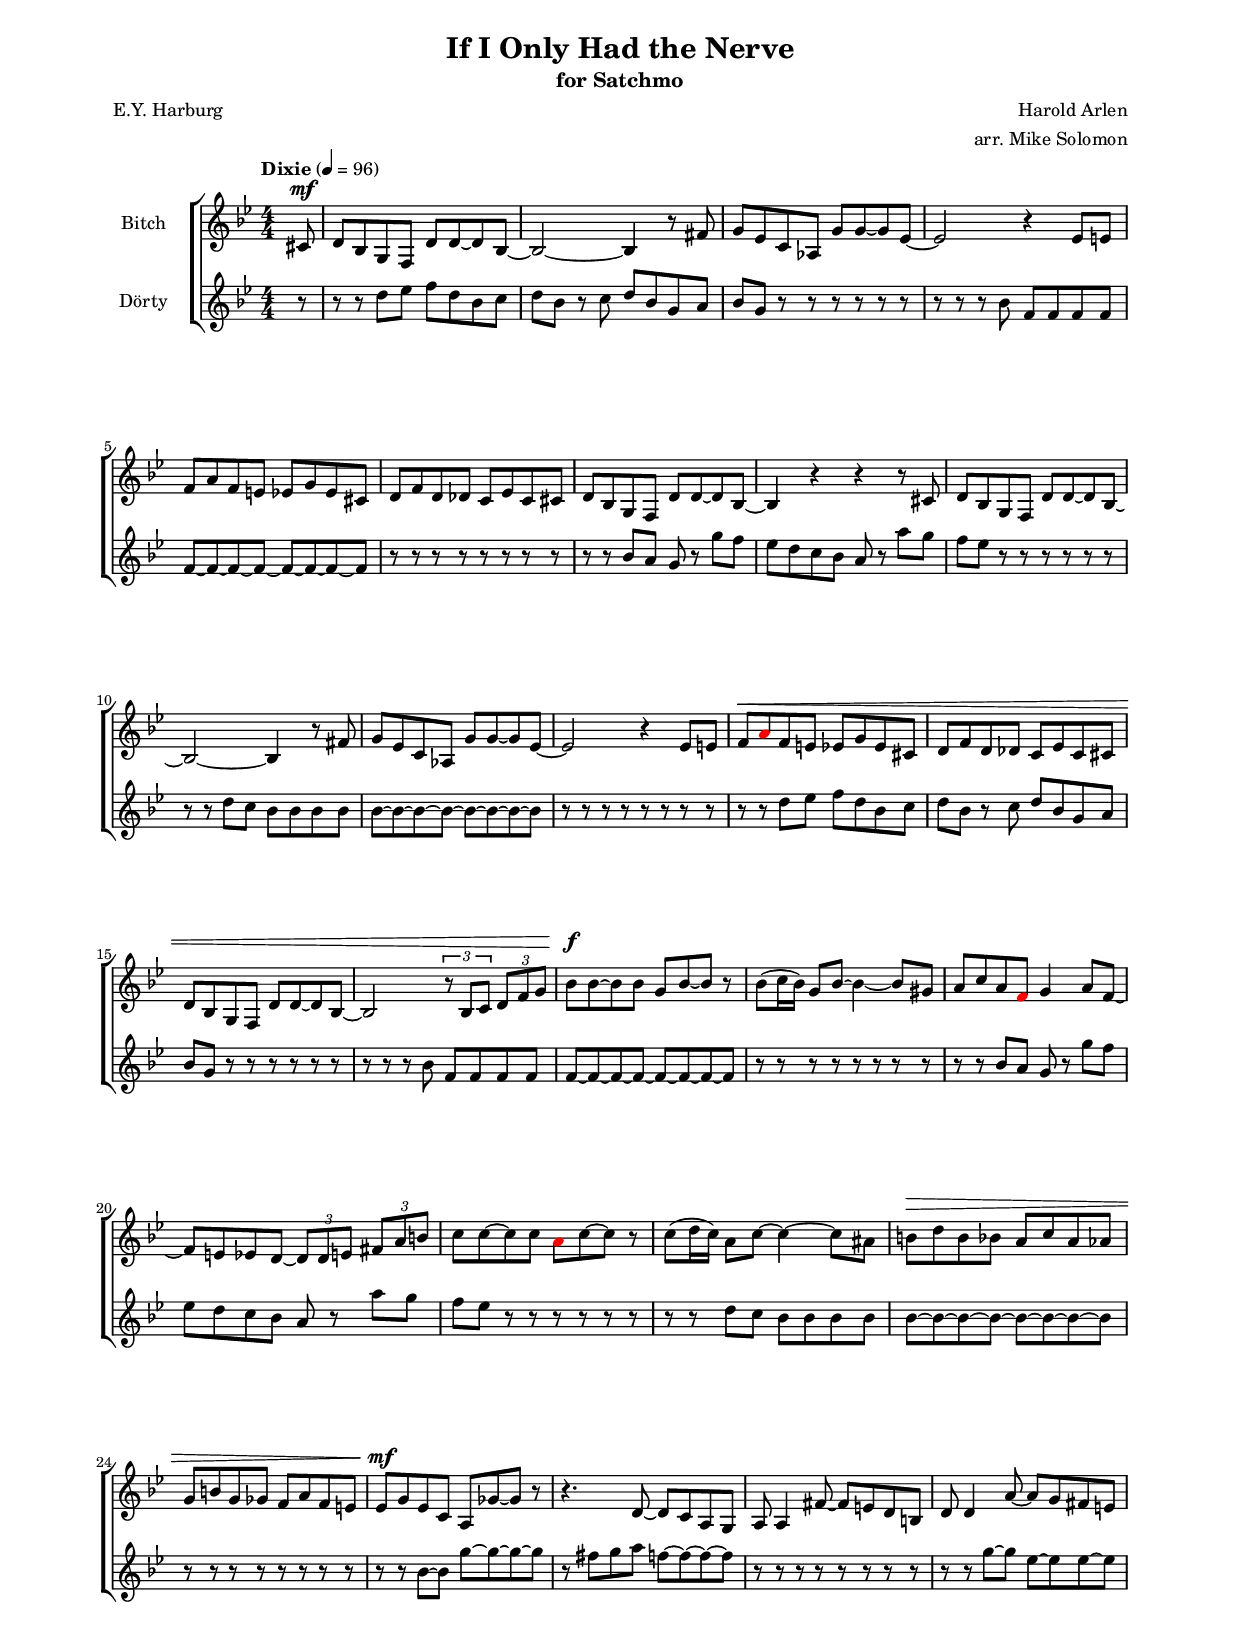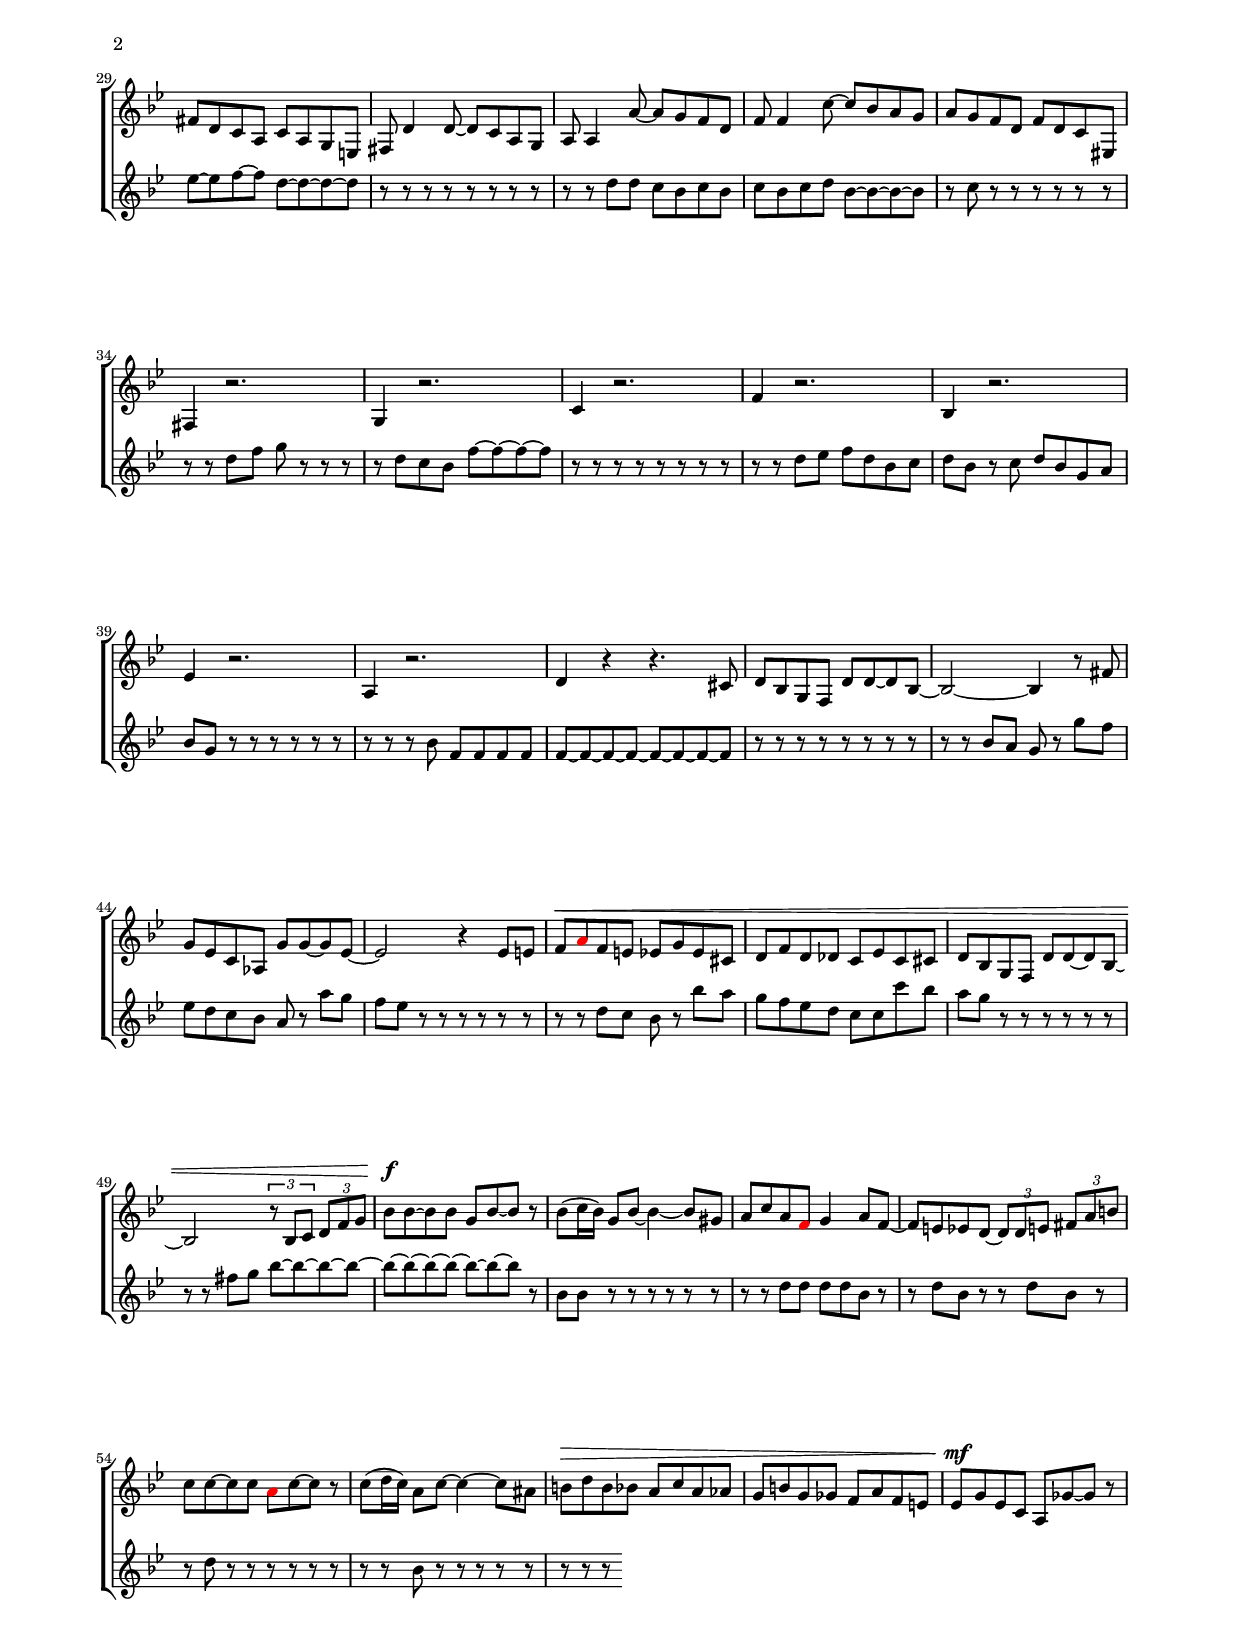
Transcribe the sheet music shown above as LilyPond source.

\version "2.19.0"
\include "defs-devel.ly"

marD = \markup \null
elsD = \markup \null
mikD = \markup \null
rynZ = \markup \null
desD = \markup \null

#(set-global-staff-size 15.87)
autoBeamInstruction = \autoBeamOn

solo = \markup \italic "solo"
psolo = \markup \italic "(solo)"
skat = \markup \italic "sit skat"
shoot = \markup \italic "SYT"

\header {
  title = "If I Only Had the Nerve"
  subtitle = "for Satchmo"
  %title = "Somewhere Over the Rainbow"
  composer = "Harold Arlen"
  poet = "E.Y. Harburg"
  arranger = "arr. Mike Solomon"
  %arranger = "arr. (anon)"
}
\paper {
  #(define fonts
    (set-global-fonts
    #:music "lilyjazz"
    #:brace "lilyjazz"
    #:roman "LilyJAZZText"
    #:sans "LilyJAZZChord"
    #:factor (/ staff-height pt 20)
  ))
  ragged-right = ##f
  left-margin = 0.75\in
  right-margin = 0.75\in
  top-margin = 0.5\in
  bottom-margin = 0.6\in
  ragged-last-bottom = ##f
  %max-systems-per-page = #2
  %oddHeaderMarkup = "FIRST FULL DRAFT 20.10.14 4:44"
  %evenHeaderMarkup = "FIRST FULL DRAFT 20.10.14 4:44"
}


#(ly:set-option 'point-and-click #f)

#(set-global-staff-size 15.87)

railroad =  {
  \once \override BreathingSign.text = \markup \musicglyph #"scripts.caesura.straight"
  \breathe
}
myred = \once \override NoteHead #'color = #red

php = \once \override Hairpin.stencil = #(parenthesize-callback ly:hairpin::print)

\paper {
  footnote-separator-markup = \markup { \column { " "\override #`(span-factor . 1/5) { \draw-hline } }}
  footnote-padding = 1\mm
  top-system-spacing = #'((basic-distance . 1) (minimum-distance . 0) (padding . 1) (stretchability . 40))
  bottom-system-spacing = #'((basic-distance . 1) (minimum-distance . 0) (padding . 1) (stretchability . 50))
  ragged-right = ##f
}

prefatoryMatter = {
  \key bes \major
  \autoBeamInstruction
  \time 4/4
}

scorePrefatoryMatter = {
  \prefatoryMatter
  \partial 8
}

midiPrefatoryMatter = {
  \prefatoryMatter
  \partial 8
}

theme = \relative c {
  cis8-\tag #'first \mf |
  d8 bes8 g8 f8 d'8 d8 ~ d8 bes8 ~ |
  bes2 ~ bes4 r8 fis'8 |
  g8 ees8 c8 aes8 g'8 g8 ~ g8 ees8 ~ |
  ees2 r4 ees8 e8 |
  f8-\tag #'second \< \tag #'second { \rred } a8 f8 e8 ees8 g8 ees8 cis8 |
  d8 f8 d8 des8 c8 ees8 c8 cis8 |
  d8 bes8 g8 f8 d'8 d8 ~ d8 bes8 ~ |
  \tag #'first { bes4 }
  \tag #'second { bes2 }
}

marks = {
  \tempo "Dixie" 4=96
  \time 4/4
  \partial 8 s8
  \repeat unfold 25 { s1 }
}

soprano = \transpose c c {
  \transpose c c' \removeWithTag #'second \theme
  r4 r4 r8
  \transpose c c' \removeWithTag #'first \theme
  \relative c' {
    \times 2/3 { r8 bes c } \times 2/3 { d f g } |
    bes8\f bes8 ~ bes8 bes8 g8 bes8 ~ bes8 r8 |
    bes8 ( c16 bes ) g8 bes8 ~ bes4 ~ bes8 gis8 |
    a8 c8 a8 \rred f8 g4 a8 f8 ~ |
    f8 e8 ees8 d8 ~ \times 2/3 { d d e } \times 2/3 { fis a b } |
    c8 c8 ~ c8 c8 \rred a8 c8 ~ c8 r8 |
    c8 ( d16 c ) a8 c8 ~ c4 ~ c8 ais8 |
    b8\> d8 b8 bes8 a8 c8 a8 aes8 |
    g8 b8 g8 ges8 f8 a8 f8 e8 |
    ees8\mf g8 ees8 c8 a8 ges'8 ~ ges8 r8 |
    r4. d8 ~ d c a g |
    a a4 fis'8 ~ fis e d b |
    d d4 a'8 ~ a g fis e |
    fis d c a c a g e |
    fis d'4 d8 ~ d c a g |
    a a4 a'8 ~ a g f d |
    f f4 c'8 ~ c bes a g |
    a g f d f d c eis, |
    fis4 r2. |
    g4 r2. |
    c4 r2. |
    f4 r2. |
    bes,4 r2. |
    ees4 r2. |
    a,4 r2. |
    d4 r4 r4. 
  }
  \transpose c c' \removeWithTag #'first \theme
  \relative c' {
      \times 2/3 { r8 bes c } \times 2/3 { d f g } |
      bes8\f bes8 ~ bes8 bes8 g8 bes8 ~ bes8 r8 |
      bes8 ( c16 bes ) g8 bes8 ~ bes4 ~ bes8 gis8 |
      a8 c8 a8 \rred f8 g4 a8 f8 ~ |
      f8 e8 ees8 d8 ~ \times 2/3 { d d e } \times 2/3 { fis a b } |
      c8 c8 ~ c8 c8 \rred a8 c8 ~ c8 r8 |
      c8 ( d16 c ) a8 c8 ~ c4 ~ c8 ais8 |
      b8\> d8 b8 bes8 a8 c8 a8 aes8 |
      g8 b8 g8 ges8 f8 a8 f8 e8 |
      ees8\mf g8 ees8 c8 a8 ges'8 ~ ges8 r8 |
  }
}

sopranoWords = \lyricmode {
}

test = {
  \transpose g g { r8 r8 r8 d''8 ees''8 f''8 d''8 bes'8 c''8 d''8 bes'8 r8 c''8 d''8 bes'8 g'8 a'8 bes'8 g'8 r8 r8 r8 r8 r8 r8 r8 r8 r8 bes'8 f'8 f'8 f'8 f'8 f'8 ~ f'8 ~ f'8 ~ f'8 ~ f'8 ~ f'8 ~ f'8 ~ f'8 r8 r8 r8 r8 r8 r8 r8 r8 r8 r8 bes'8 a'8 g'8 r8 g''8 f''8 ees''8 d''8 c''8 bes'8 a'8 r8 a''8 g''8 f''8 ees''8 r8 r8 r8 r8 r8 r8 r8 r8 d''8 c''8 bes'8 bes'8 bes'8 bes'8 bes'8 ~ bes'8 ~ bes'8 ~ bes'8 ~ bes'8 ~ bes'8 ~ bes'8 ~ bes'8 r8 r8 r8 r8 r8 r8 r8 r8 r8 r8 d''8 ees''8 f''8 d''8 bes'8 c''8 d''8 bes'8 r8 c''8 d''8 bes'8 g'8 a'8 bes'8 g'8 r8 r8 r8 r8 r8 r8 r8 r8 r8 bes'8 f'8 f'8 f'8 f'8 f'8 ~ f'8 ~ f'8 ~ f'8 ~ f'8 ~ f'8 ~ f'8 ~ f'8 r8 r8 r8 r8 r8 r8 r8 r8 r8 r8 bes'8 a'8 g'8 r8 g''8 f''8 ees''8 d''8 c''8 bes'8 a'8 r8 a''8 g''8 f''8 ees''8 r8 r8 r8 r8 r8 r8 r8 r8 d''8 c''8 bes'8 bes'8 bes'8 bes'8 bes'8 ~ bes'8 ~ bes'8 ~ bes'8 ~ bes'8 ~ bes'8 ~ bes'8 ~ bes'8 r8 r8 r8 r8 r8 r8 r8 r8 r8 r8 bes'8 ~ bes'8 g''8 ~ g''8 ~ g''8 ~ g''8 r8 fis''8 g''8 a''8 f''8 ~ f''8 ~ f''8 ~ f''8 r8 r8 r8 r8 r8 r8 r8 r8 r8 r8 g''8 ~ g''8 ees''8 ~ ees''8 ees''8 ~ ees''8 ees''8 ~ ees''8 f''8 ~ f''8 d''8 ~ d''8 ~ d''8 ~ d''8 r8 r8 r8 r8 r8 r8 r8 r8 r8 r8 d''8 d''8 c''8 bes'8 c''8 bes'8 c''8 bes'8 c''8 d''8 bes'8 ~ bes'8 ~ bes'8 ~ bes'8 r8 c''8 r8 r8 r8 r8 r8 r8 r8 r8 d''8 f''8 g''8 r8 r8 r8 r8 d''8 c''8 bes'8 f''8 ~ f''8 ~ f''8 ~ f''8 r8 r8 r8 r8 r8 r8 r8 r8 r8 r8 d''8 ees''8 f''8 d''8 bes'8 c''8 d''8 bes'8 r8 c''8 d''8 bes'8 g'8 a'8 bes'8 g'8 r8 r8 r8 r8 r8 r8 r8 r8 r8 bes'8 f'8 f'8 f'8 f'8 f'8 ~ f'8 ~ f'8 ~ f'8 ~ f'8 ~ f'8 ~ f'8 ~ f'8 r8 r8 r8 r8 r8 r8 r8 r8 r8 r8 bes'8 a'8 g'8 r8 g''8 f''8 ees''8 d''8 c''8 bes'8 a'8 r8 a''8 g''8 f''8 ees''8 r8 r8 r8 r8 r8 r8 r8 r8 d''8 c''8 bes'8 r8 bes''8 a''8 g''8 f''8 ees''8 d''8 c''8 c''8 c'''8 bes''8 a''8 g''8 r8 r8 r8 r8 r8 r8 r8 r8 fis''8 g''8 bes''8 ~ bes''8 ~ bes''8 ~ bes''8 ~ bes''8 ~ bes''8 ~ bes''8 ~ bes''8 ~ bes''8 ~ bes''8 ~ bes''8 r8 bes'8 bes'8 r8 r8 r8 r8 r8 r8 r8 r8 d''8 d''8 d''8 d''8 bes'8 r8 r8 d''8 bes'8 r8 r8 d''8 bes'8 r8 r8 d''8 r8 r8 r8 r8 r8 r8 r8 r8 bes'8 r8 r8 r8 r8 r8 r8 r8 r8 }
}


\score {
  \new ChoirStaff <<
    \new Staff \with { instrumentName = #"Bitch" %shortInstrumentName = #"M."
} <<
      \new Voice = "soprano" { << { \numericTimeSignature
	\scorePrefatoryMatter
        \soprano
      } {
	\scorePrefatoryMatter
        \marks
      } >> }
      \new Lyrics \lyricsto "soprano" {
        \sopranoWords
      }
    >>
    \new Staff \with { instrumentName = #"Dörty" %shortInstrumentName = #"E."
} <<
      \new Voice = "mezzo" { \numericTimeSignature
	\scorePrefatoryMatter
        \test
      }
    >>
  >>
  \midi{}
  \layout {
    \context {
      \Voice
      \override TextScript #'layer = #6
      \override NoteHead #'layer = #7
      \override Glissando #'breakable = ##t
      \override TupletNumber #'breakable = ##t
      \override TupletBracket #'breakable = ##t
      \override DynamicLineSpanner.direction = #UP
      \remove "Forbid_line_break_engraver"
    }
    \context {
      \Staff
      %\consists "Metronome_mark_engraver"
      \override TimeSignature #'style = #'numbered
      \override StaffSymbol #'layer = #4
      \override TimeSignature #'layer = #3
      \override TimeSignature #'whiteout = ##t
    }
    \context {
      \Lyrics
      %\override LyricText #'whiteout = ##t
      \override LyricText #'layer = #6
    }
    \context {
      \Score
      %\remove "Metronome_mark_engraver"
      \override NonMusicalPaperColumn #'allow-loose-spacing = ##f
    }
  }
}
